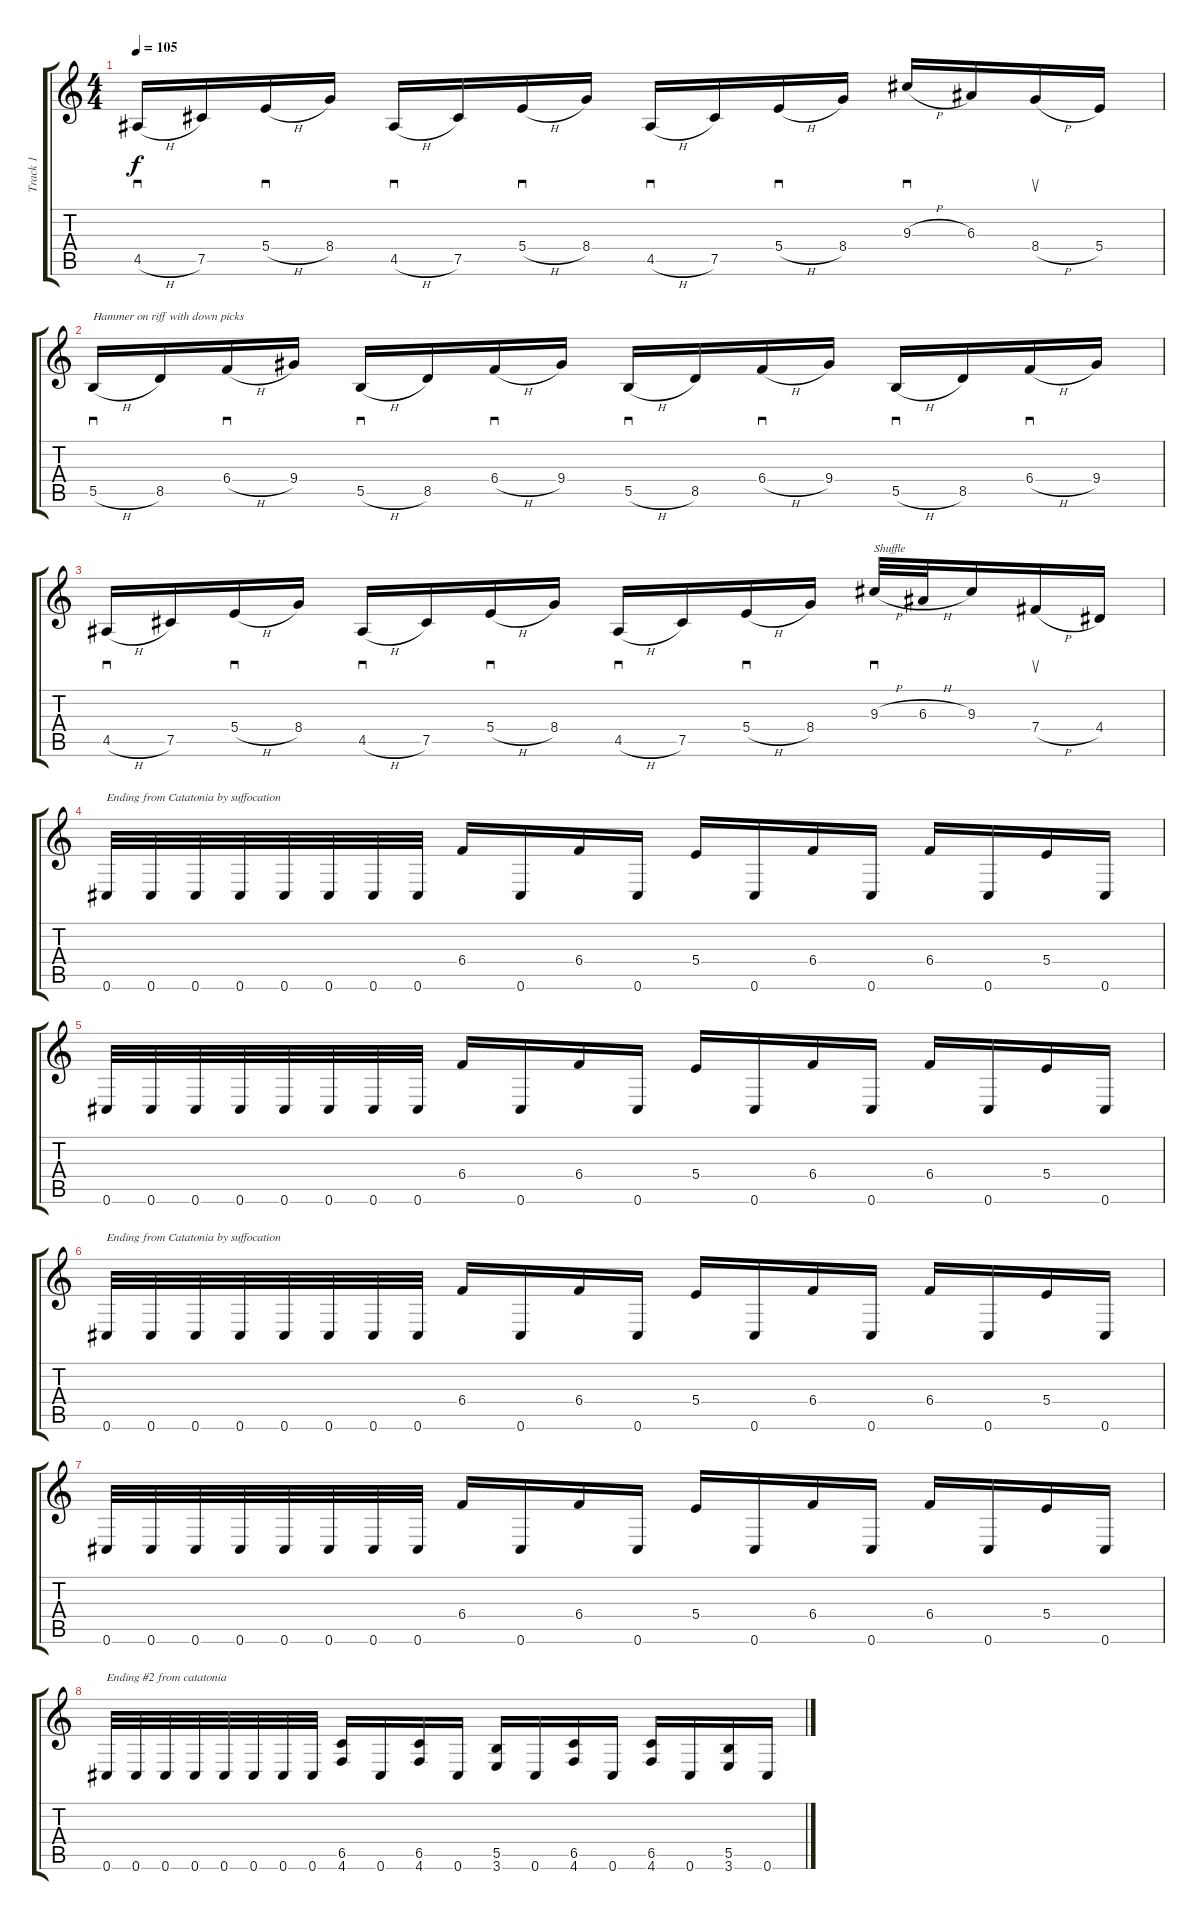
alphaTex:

\track ("Track 1" "Track 1") {instrument overdrivenguitar}
\staff {score tabs}
\tuning (Db4 Ab3 E3 B2 Gb2 Db2) {hide}
\ts (4 4)
\tempo 105
\clef g2
\ks c
4.5{h}.16{sd dy f} 7.5.16 5.4{h}.16{sd} 8.4.16 4.5{h}.16{sd} 7.5.16 5.4{h}.16{sd} 8.4.16 4.5{h}.16{sd} 7.5.16 5.4{h}.16{sd} 8.4.16 9.3{h}.16{sd} 6.3.16 8.4{h}.16{su} 5.4.16 |
5.5{h}.16{sd txt "Hammer on riff with down picks"} 8.5.16 6.4{h}.16{sd} 9.4.16 5.5{h}.16{sd} 8.5.16 6.4{h}.16{sd} 9.4.16 5.5{h}.16{sd} 8.5.16 6.4{h}.16{sd} 9.4.16 5.5{h}.16{sd} 8.5.16 6.4{h}.16{sd} 9.4.16 |
4.5{h}.16{sd} 7.5.16 5.4{h}.16{sd} 8.4.16 4.5{h}.16{sd} 7.5.16 5.4{h}.16{sd} 8.4.16 4.5{h}.16{sd} 7.5.16 5.4{h}.16{sd} 8.4.16 9.3{h}.32{sd txt "Shuffle"} 6.3{h}.32 9.3.16 7.4{h}.16{su} 4.4.16 |
0.6.32{txt "Ending from Catatonia by suffocation"} 0.6.32 0.6.32 0.6.32 0.6.32 0.6.32 0.6.32 0.6.32 6.4.16 0.6.16 6.4.16 0.6.16 5.4.16 0.6.16 6.4.16 0.6.16 6.4.16 0.6.16 5.4.16 0.6.16 |
0.6.32 0.6.32 0.6.32 0.6.32 0.6.32 0.6.32 0.6.32 0.6.32 6.4.16 0.6.16 6.4.16 0.6.16 5.4.16 0.6.16 6.4.16 0.6.16 6.4.16 0.6.16 5.4.16 0.6.16 |
0.6.32{txt "Ending from Catatonia by suffocation"} 0.6.32 0.6.32 0.6.32 0.6.32 0.6.32 0.6.32 0.6.32 6.4.16 0.6.16 6.4.16 0.6.16 5.4.16 0.6.16 6.4.16 0.6.16 6.4.16 0.6.16 5.4.16 0.6.16 |
0.6.32 0.6.32 0.6.32 0.6.32 0.6.32 0.6.32 0.6.32 0.6.32 6.4.16 0.6.16 6.4.16 0.6.16 5.4.16 0.6.16 6.4.16 0.6.16 6.4.16 0.6.16 5.4.16 0.6.16 |
0.6.32{txt "Ending #2 from catatonia"} 0.6.32 0.6.32 0.6.32 0.6.32 0.6.32 0.6.32 0.6.32 (6.5 4.6).16 0.6.16 (6.5 4.6).16 0.6.16 (5.5 3.6).16 0.6.16 (6.5 4.6).16 0.6.16 (6.5 4.6).16 0.6.16 (5.5 3.6).16 0.6.16
